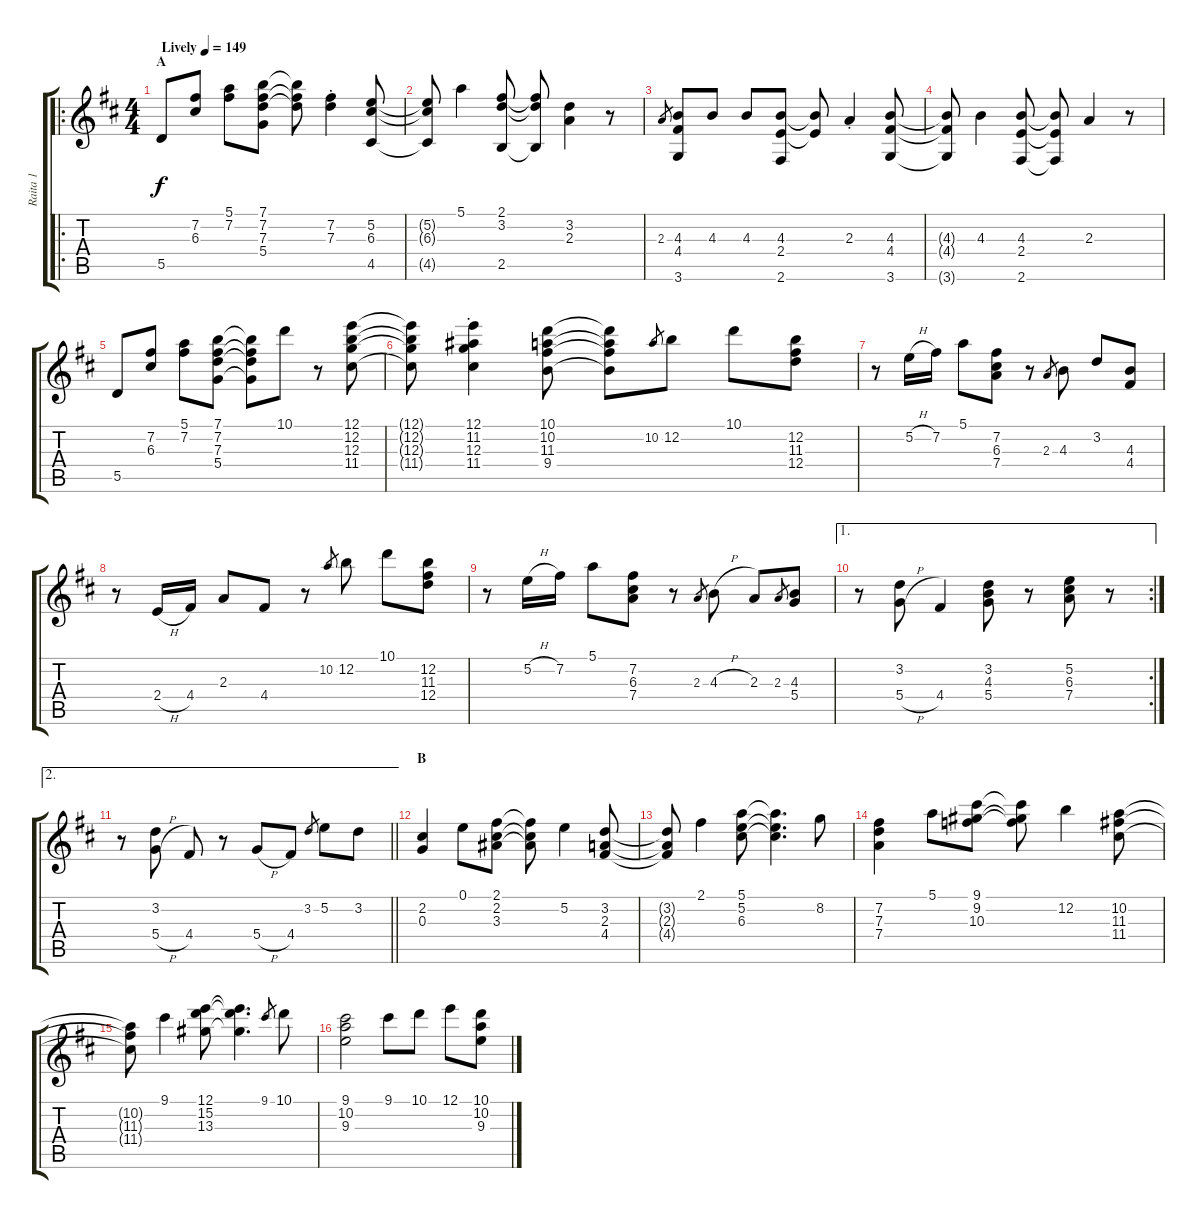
\track ("Raita 1" "Raita 1") {instrument electricguitarjazz}
\staff {score tabs}
\tuning (E4 B3 G3 D3 A2 E2) {hide}
\ro
\ts (4 4)
\section ("" "A")
\tempo (149 "Lively")
\clef g2
\ks d
5.5.8{dy f instrument electricguitarjazz} (7.2 6.3).8 (5.1 7.2).8 (7.1 7.2 7.3 5.4).8 (7.1{t} 7.2{t} 7.3{t}).8 (7.2 7.3{st}).4 (5.2 6.3 4.5).8 |
(5.2{t} 6.3{t} 4.5{t}).8 5.1.4 (2.1 3.2 2.5).8 (2.1{t} 3.2{t} 2.5{t}).8 (3.2 2.3).4 r.8 |
2.3.8{gr} (4.3 4.4 3.6).8 4.3.8 4.3.8 (4.3 2.4 2.6).8 (4.3{t} 2.4{t}).8 2.3{st}.4 (4.3 4.4 3.6).8 |
(4.3{t} 4.4{t} 3.6{t}).8 4.3.4 (4.3 2.4 2.6).8 (4.3{t} 2.4{t} 2.6{t}).8 2.3.4 r.8 |
5.5.8 (7.2 6.3).8 (5.1 7.2).8 (7.1 7.2 7.3 5.4).8 (7.1{t} 7.2{t} 7.3{t} 5.4{t}).8 10.1.8 r.8 (12.1 12.2 12.3 11.4).8 |
(12.1{t} 12.2{t} 12.3{t} 11.4{t}).8 (12.1 11.2 12.3 11.4{st}).4 (10.1 10.2 11.3 9.4).8 (10.1{t} 10.2{t} 11.3{t} 9.4{t}).8 10.2.8{gr} 12.2.8 10.1.8 (12.2 11.3 12.4).8 |
r.8 5.2{h}.16 7.2.16 5.1.8 (7.2 6.3 7.4).8 r.8 2.3.8{gr} 4.3.8 3.2.8 (4.3 4.4).8 |
r.8 2.4{h}.16 4.4.16 2.3.8 4.4.8 r.8 10.2.8{gr} 12.2.8 10.1.8 (12.2 11.3 12.4).8 |
r.8 5.2{h}.16 7.2.16 5.1.8 (7.2 6.3 7.4).8 r.8 2.3.8{gr} 4.3{h}.8 2.3.8 2.3.8{gr} (4.3 5.4).8 |
\ae 1
\rc 2
r.8 (3.2 5.4{h}).8 4.4.4 (3.2 4.3 5.4).8 r.8 (5.2 6.3 7.4).8 r.8 |
\ae 2
\barLineRight lightlight
r.8 (3.2 5.4{h}).8 4.4.8 r.8 5.4{h}.8 4.4.8 3.2.8{gr} 5.2.8 3.2.8 |
\section ("" "B")
(2.2 0.3).4 0.1.8 (2.1 2.2 3.3).8 (2.1{t} 2.2{t} 3.3{t}).8 5.2.4 (3.2 2.3 4.4).8 |
(3.2{t} 2.3{t} 4.4{t}).8 2.1.4 (5.1 5.2 6.3).8 (5.1{t} 5.2{t} 6.3{t}).4{d} 8.2.8 |
(7.2 7.3 7.4).4 5.1.8 (9.1 9.2 10.3).8 (9.1{t} 9.2{t} 10.3{t}).8 12.2.4 (10.2 11.3 11.4).8 |
(10.2{t} 11.3{t} 11.4{t}).8 9.1.4 (12.1 15.2 13.3).8 (12.1{t} 15.2{t} 13.3{t}).4{d} 9.1.8{gr} 10.1.8 |
(9.1 10.2 9.3).2 9.1.8 10.1.8 12.1.8 (10.1 10.2 9.3).8
